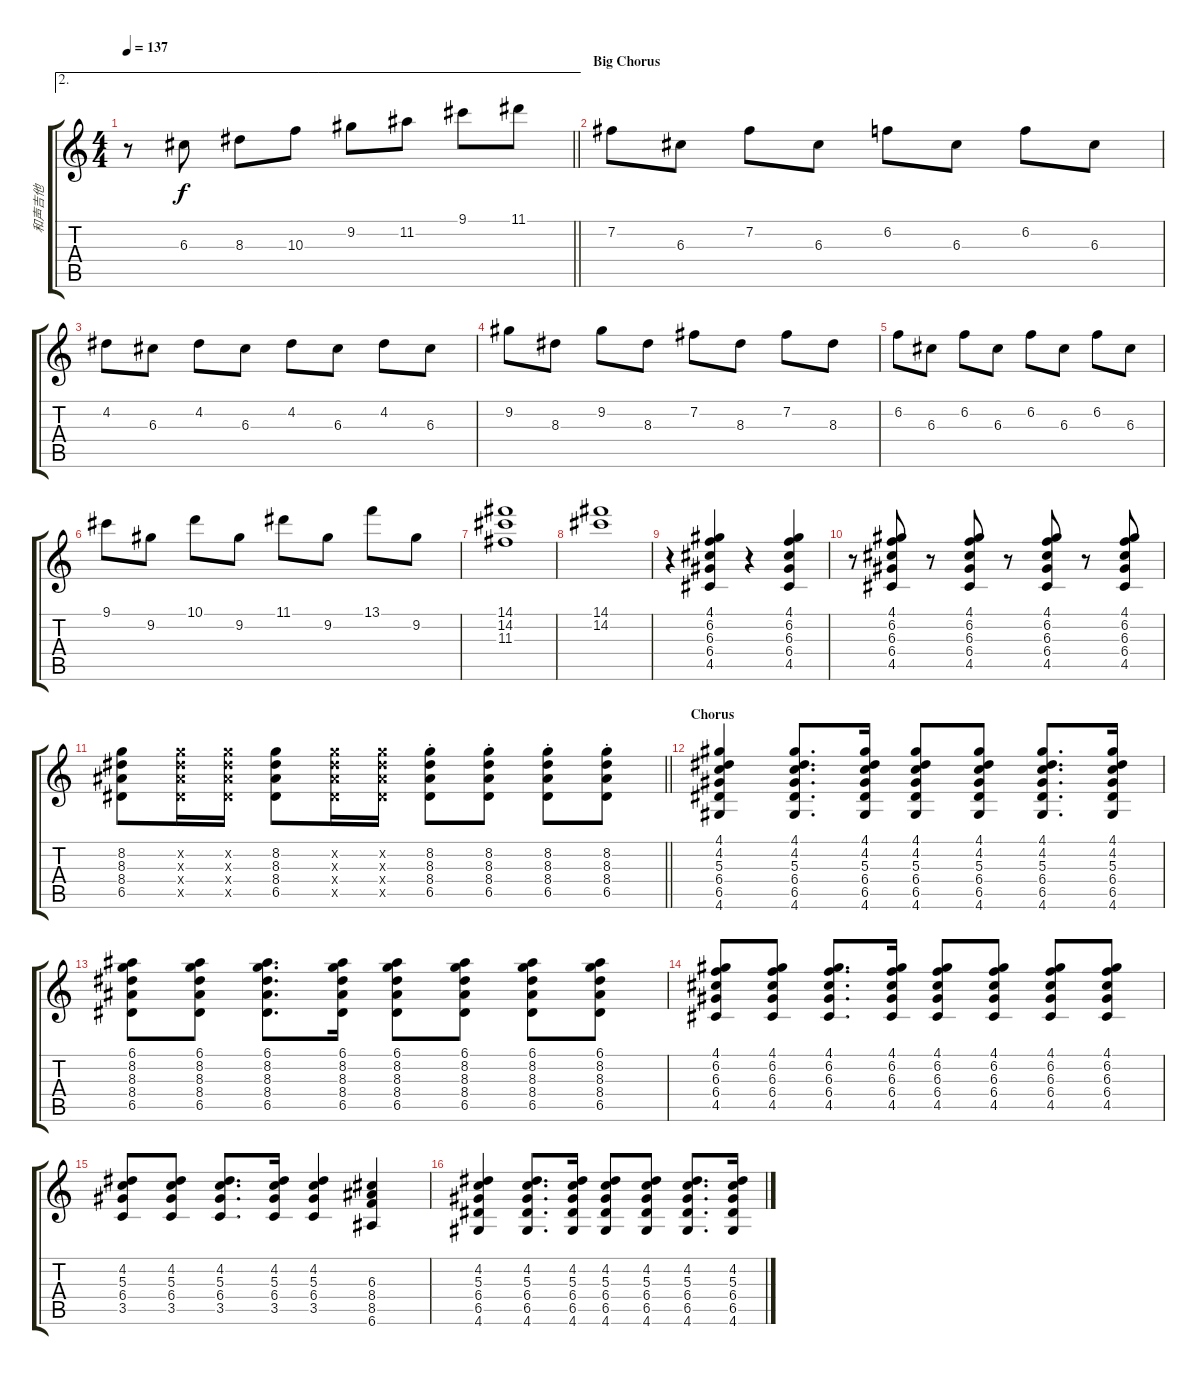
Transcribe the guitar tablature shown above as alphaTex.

\track ("和声吉他" "和声吉他") {instrument electricguitarclean}
\staff {score tabs}
\tuning (E4 B3 G3 D3 A2 E2) {hide}
\ae 2
\ts (4 4)
\tempo 137
\clef g2
\barLineRight lightlight
\ks c
r.8{dy f} 6.3.8 8.3.8 10.3.8 9.2.8 11.2.8 9.1.8 11.1.8 |
\section ("" "Big Chorus")
7.2.8 6.3.8 7.2.8 6.3.8 6.2.8 6.3.8 6.2.8 6.3.8 |
4.2.8 6.3.8 4.2.8 6.3.8 4.2.8 6.3.8 4.2.8 6.3.8 |
9.2.8 8.3.8 9.2.8 8.3.8 7.2.8 8.3.8 7.2.8 8.3.8 |
6.2.8 6.3.8 6.2.8 6.3.8 6.2.8 6.3.8 6.2.8 6.3.8 |
9.1.8 9.2.8 10.1.8 9.2.8 11.1.8 9.2.8 13.1.8 9.2.8 |
(14.1 14.2 11.3).1 |
(14.1 14.2).1 |
r.4 (4.1 6.2 6.3 6.4 4.5).4 r.4 (4.1 6.2 6.3 6.4 4.5).4 |
r.8 (4.1 6.2 6.3 6.4 4.5).8 r.8 (4.1 6.2 6.3 6.4 4.5).8 r.8 (4.1 6.2 6.3 6.4 4.5).8 r.8 (4.1 6.2 6.3 6.4 4.5).8 |
\barLineRight lightlight
(8.2 8.3 8.4 6.5).8 (8.2{x} 8.3{x} 8.4{x} 6.5{x}).16 (8.2{x} 8.3{x} 8.4{x} 6.5{x}).16 (8.2 8.3 8.4 6.5).8 (8.2{x} 8.3{x} 8.4{x} 6.5{x}).16 (8.2{x} 8.3{x} 8.4{x} 6.5{x}).16 (8.2{st} 8.3{st} 8.4{st} 6.5{st}).8 (8.2{st} 8.3{st} 8.4{st} 6.5{st}).8 (8.2{st} 8.3{st} 8.4{st} 6.5{st}).8 (8.2{st} 8.3{st} 8.4{st} 6.5{st}).8 |
\section ("" "Chorus")
(4.1 4.2 5.3 6.4 6.5 4.6).4 (4.1 4.2 5.3 6.4 6.5 4.6).8{d} (4.1 4.2 5.3 6.4 6.5 4.6).16 (4.1 4.2 5.3 6.4 6.5 4.6).8 (4.1 4.2 5.3 6.4 6.5 4.6).8 (4.1 4.2 5.3 6.4 6.5 4.6).8{d} (4.1 4.2 5.3 6.4 6.5 4.6).16 |
(6.1 8.2 8.3 8.4 6.5).8 (6.1 8.2 8.3 8.4 6.5).8 (6.1 8.2 8.3 8.4 6.5).8{d} (6.1 8.2 8.3 8.4 6.5).16 (6.1 8.2 8.3 8.4 6.5).8 (6.1 8.2 8.3 8.4 6.5).8 (6.1 8.2 8.3 8.4 6.5).8 (6.1 8.2 8.3 8.4 6.5).8 |
(4.1 6.2 6.3 6.4 4.5).8 (4.1 6.2 6.3 6.4 4.5).8 (4.1 6.2 6.3 6.4 4.5).8{d} (4.1 6.2 6.3 6.4 4.5).16 (4.1 6.2 6.3 6.4 4.5).8 (4.1 6.2 6.3 6.4 4.5).8 (4.1 6.2 6.3 6.4 4.5).8 (4.1 6.2 6.3 6.4 4.5).8 |
(4.2 5.3 6.4 3.5).8 (4.2 5.3 6.4 3.5).8 (4.2 5.3 6.4 3.5).8{d} (4.2 5.3 6.4 3.5).16 (4.2 5.3 6.4 3.5).4 (6.3 8.4 8.5 6.6).4 |
(4.2 5.3 6.4 6.5 4.6).4 (4.2 5.3 6.4 6.5 4.6).8{d} (4.2 5.3 6.4 6.5 4.6).16 (4.2 5.3 6.4 6.5 4.6).8 (4.2 5.3 6.4 6.5 4.6).8 (4.2 5.3 6.4 6.5 4.6).8{d} (4.2 5.3 6.4 6.5 4.6).16
